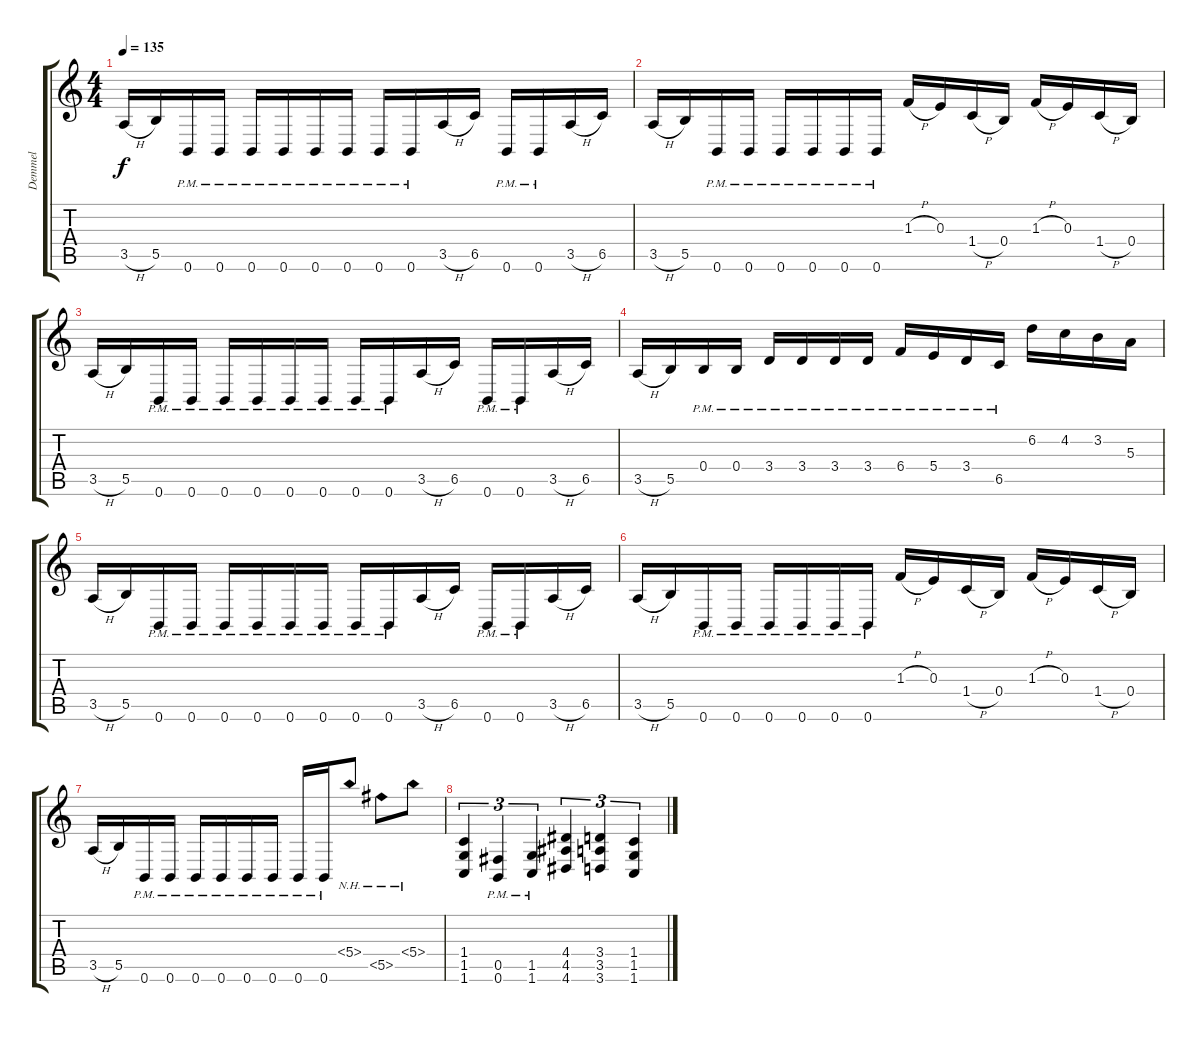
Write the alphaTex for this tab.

\track ("Demmel" "Demmel") {instrument distortionguitar}
\staff {score tabs}
\tuning (Db4 Ab3 E3 B2 Gb2 B1) {hide}
\ts (4 4)
\tempo 135
\clef g2
\ks c
3.5{h}.16{dy f} 5.5.16 0.6{pm}.16 0.6{pm}.16 0.6{pm}.16 0.6{pm}.16 0.6{pm}.16 0.6{pm}.16 0.6{pm}.16 0.6{pm}.16 3.5{h}.16 6.5.16 0.6{pm}.16 0.6{pm}.16 3.5{h}.16 6.5.16 |
3.5{h}.16 5.5.16 0.6{pm}.16 0.6{pm}.16 0.6{pm}.16 0.6{pm}.16 0.6{pm}.16 0.6{pm}.16 1.3{h}.16 0.3.16 1.4{h}.16 0.4.16 1.3{h}.16 0.3.16 1.4{h}.16 0.4.16 |
3.5{h}.16 5.5.16 0.6{pm}.16 0.6{pm}.16 0.6{pm}.16 0.6{pm}.16 0.6{pm}.16 0.6{pm}.16 0.6{pm}.16 0.6{pm}.16 3.5{h}.16 6.5.16 0.6{pm}.16 0.6{pm}.16 3.5{h}.16 6.5.16 |
3.5{h}.16 5.5.16 0.4{pm}.16 0.4{pm}.16 3.4{pm}.16 3.4{pm}.16 3.4{pm}.16 3.4{pm}.16 6.4{pm}.16 5.4{pm}.16 3.4{pm}.16 6.5{pm}.16 6.2.16 4.2.16 3.2.16 5.3.16 |
3.5{h}.16 5.5.16 0.6{pm}.16 0.6{pm}.16 0.6{pm}.16 0.6{pm}.16 0.6{pm}.16 0.6{pm}.16 0.6{pm}.16 0.6{pm}.16 3.5{h}.16 6.5.16 0.6{pm}.16 0.6{pm}.16 3.5{h}.16 6.5.16 |
3.5{h}.16 5.5.16 0.6{pm}.16 0.6{pm}.16 0.6{pm}.16 0.6{pm}.16 0.6{pm}.16 0.6{pm}.16 1.3{h}.16 0.3.16 1.4{h}.16 0.4.16 1.3{h}.16 0.3.16 1.4{h}.16 0.4.16 |
3.5{h}.16 5.5.16 0.6{pm}.16 0.6{pm}.16 0.6{pm}.16 0.6{pm}.16 0.6{pm}.16 0.6{pm}.16 0.6{pm}.16 0.6{pm}.16 5.4{nh}.8 5.5{nh}.8 5.4{nh}.8 |
(1.4 1.5 1.6).4{tu (3 2)} (0.5{pm} 0.6{pm}).4{tu (3 2)} (1.5{pm} 1.6{pm}).4{tu (3 2)} (4.4 4.5 4.6).4{tu (3 2)} (3.4 3.5 3.6).4{tu (3 2)} (1.4 1.5 1.6).4{tu (3 2)}
